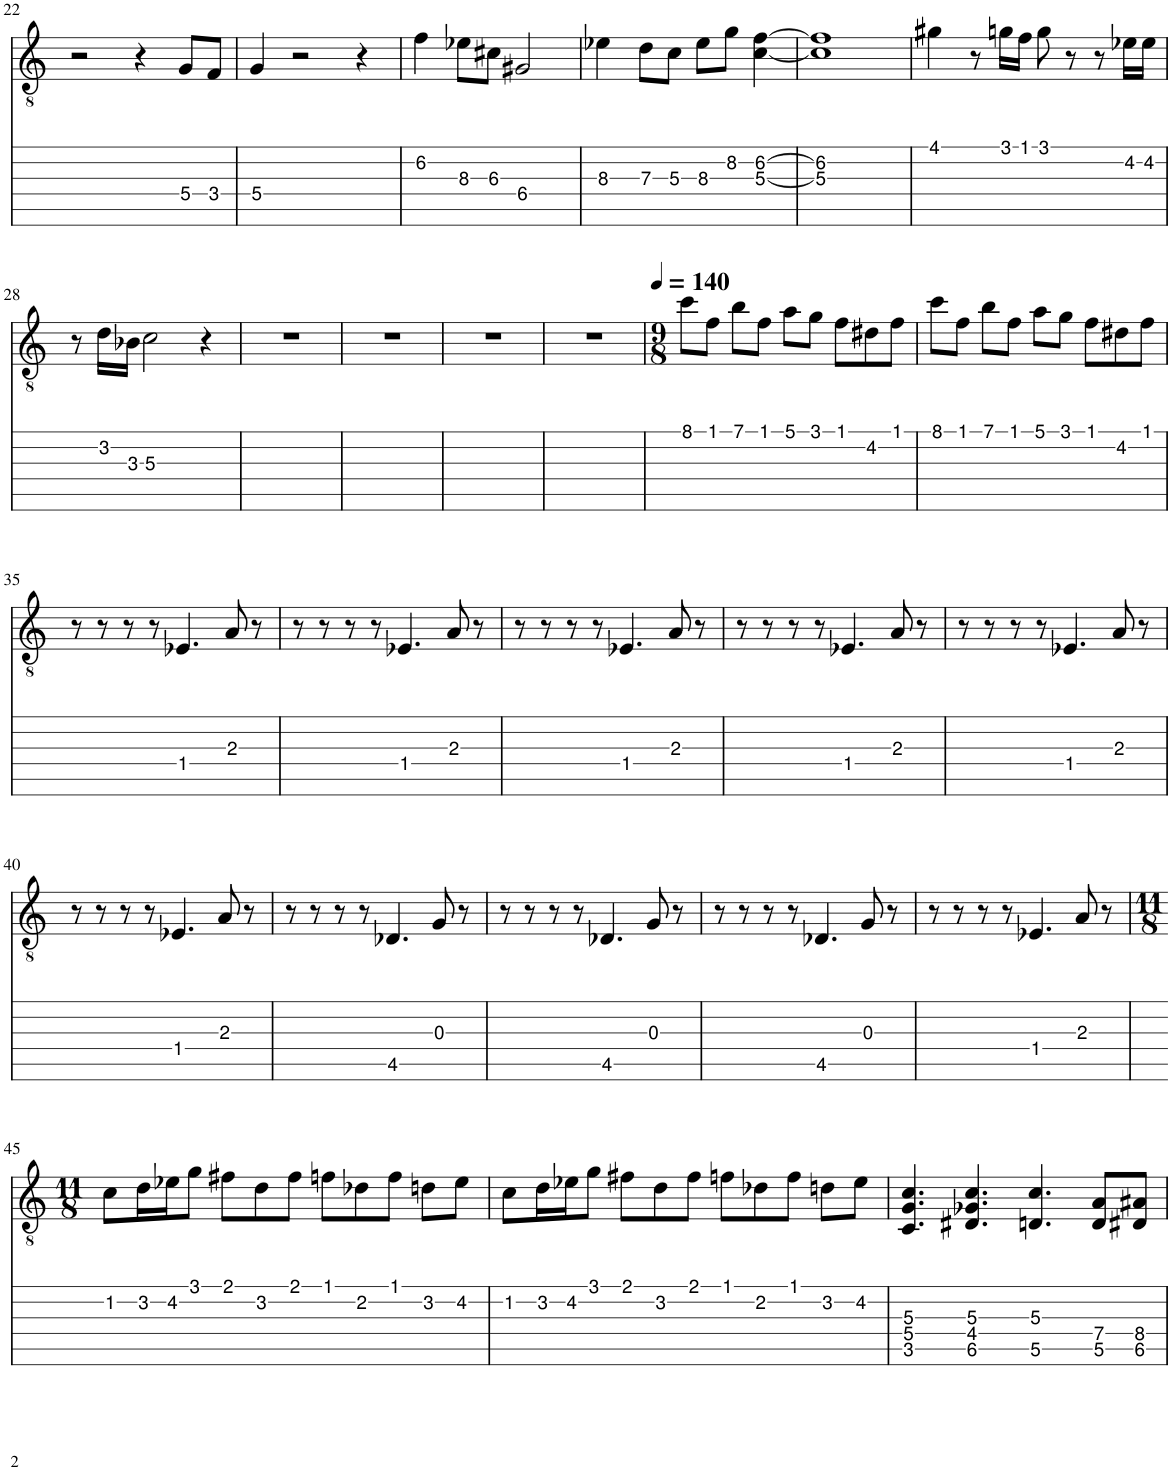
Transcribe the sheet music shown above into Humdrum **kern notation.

**kern	**kern
*part1	*part1
*staff2	*staff1
*I"Electric Guitar	*
*I'El. Guit.	*
!!LO:PB:g=z
*	*clefGv2
*k[]	*k[]
*M4/4	*M4/4
=22	=22
2r	2r
4r	4r
8GL	8G/L
8FJ	8F/J
=23	=23
4G	4G/
2r	2r
4r	4r
=24	=24
4f	4f\
8e-L	8e-X\L
8c#J	8c#X\J
2G#	2G#X/
=25	=25
4e-	4e-X\
8dL	8d\L
8cJ	8c\J
8e-L	8e-\L
8gJ	8g\J
[4c [4f	[4c\ [4f\
=26	=26
1c] 1f]	1c] 1f]
=27	=27
4g#	4g#X\
8r	8r
16gLL	16gn\LL
16fJJ	16f\JJ
8g	8g\
8r	8r
8r	8r
16e-LL	16e-X\LL
16e-JJ	16e-\JJ
!!LO:LB:g=z
=28	=28
8r	8r
16dLL	16d\LL
16B-JJ	16B-X\JJ
2c	2c\
4r	4r
=29	=29
1r	1r
=30	=30
1r	1r
=31	=31
1r	1r
=32	=32
1r	1r
=33	=33
*M9/8	*M9/8
*	*MM140
8ccL	8cc\L
8f	8f\J
8bJ	8b\L
8fL	8f\J
8a	8a\L
8gJ	8g\J
8fL	8f\L
8d#	8d#X\
8fJ	8f\J
=34	=34
8ccL	8cc\L
8f	8f\J
8bJ	8b\L
8fL	8f\J
8a	8a\L
8gJ	8g\J
8fL	8f\L
8d#X	8d#X\
8fJ	8f\J
!!LO:LB:g=z
=35	=35
8r	8r
8r	8r
8r	8r
8r	8r
4.E-X	4.E-X/
8A	8A/
8r	8r
=36	=36
8r	8r
8r	8r
8r	8r
8r	8r
4.E-X	4.E-X/
8A	8A/
8r	8r
=37	=37
8r	8r
8r	8r
8r	8r
8r	8r
4.E-X	4.E-X/
8A	8A/
8r	8r
=38	=38
8r	8r
8r	8r
8r	8r
8r	8r
4.E-X	4.E-X/
8A	8A/
8r	8r
=39	=39
8r	8r
8r	8r
8r	8r
8r	8r
4.E-X	4.E-X/
8A	8A/
8r	8r
!!LO:LB:g=z
=40	=40
8r	8r
8r	8r
8r	8r
8r	8r
4.E-X	4.E-X/
8A	8A/
8r	8r
=41	=41
8r	8r
8r	8r
8r	8r
8r	8r
4.D-	4.D-X/
8G	8G/
8r	8r
=42	=42
8r	8r
8r	8r
8r	8r
8r	8r
4.D-X	4.D-X/
8G	8G/
8r	8r
=43	=43
8r	8r
8r	8r
8r	8r
8r	8r
4.D-X	4.D-X/
8G	8G/
8r	8r
=44	=44
8r	8r
8r	8r
8r	8r
8r	8r
4.E-X	4.E-X/
8A	8A/
8r	8r
!!LO:LB:g=z
=45	=45
*M11/8	*M11/8
8cL	8c\L
16dL	16d\L
16e-J	16e-X\J
8g	8g\J
8f#	8f#X\L
8d	8d\
8f#	8f#\J
8f	8fn\L
8d-	8d-X\
8f	8f\J
8d	8dn\L
8e-J	8e-\J
=46	=46
8cL	8c\L
16dL	16d\L
16e-XJ	16e-X\J
8g	8g\J
8f#X	8f#X\L
8d	8d\
8f#	8f#\J
8fn	8fn\L
8d-X	8d-X\
8f	8f\J
8dn	8dn\L
8e-J	8e-\J
=47	=47
4.C 4.G 4.c	4.C/ 4.G/ 4.c/
4.D# 4.G- 4.c	4.D#X/ 4.G-X/ 4.c/
4.D 4.c	4.Dn/ 4.c/
8D\ 8A\L	8D/ 8A/L
8D#\ 8A#\J	8D#X/ 8A#X/J
=	=
*-	*-
